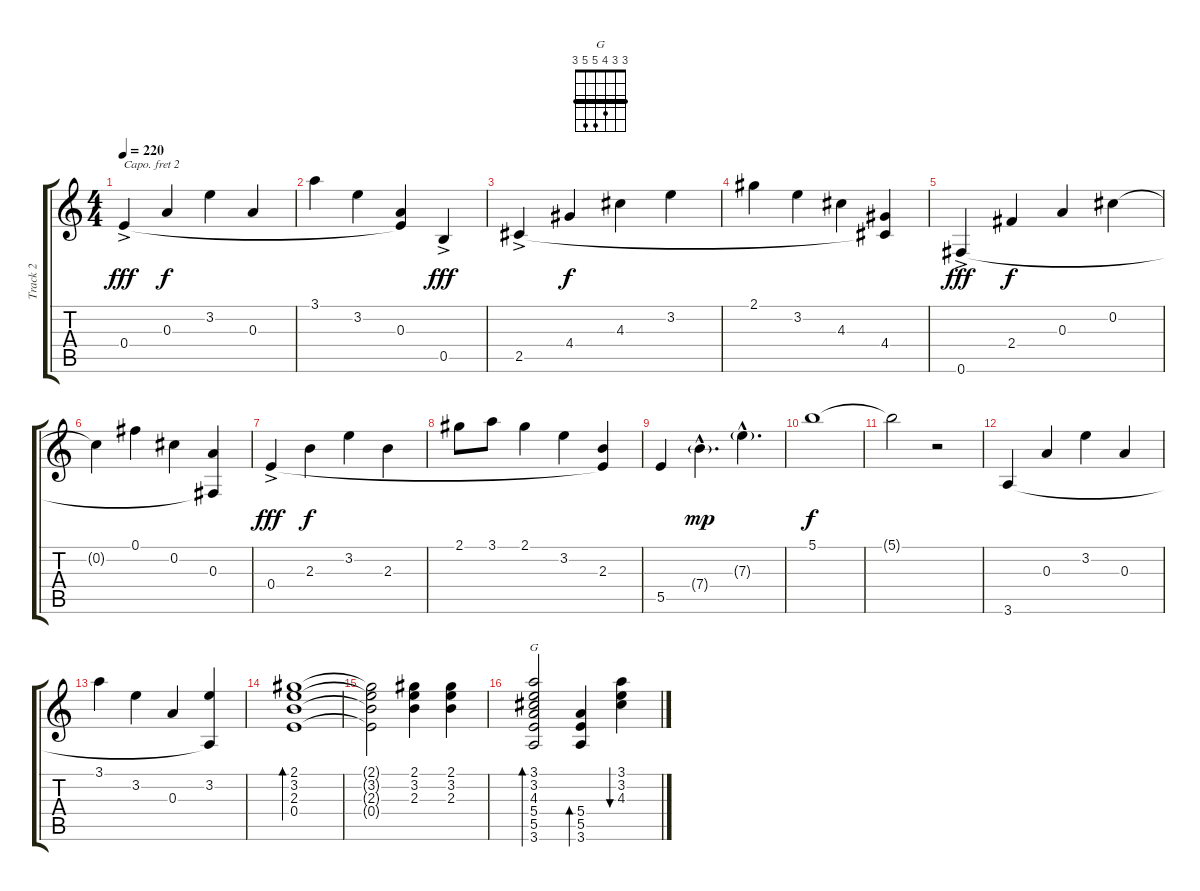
\track ("Track 2" "Track 2") {instrument acousticguitarnylon}
\staff {score tabs}
\capo 2
\tuning (E4 B3 G3 D3 A2 E2) {hide}
\chord ("G" 3 3 4 5 5 3) {barre 3}
\ts (4 4)
\tempo 220
\clef g2
\ks c
0.4{ac}.4{dy fff} 0.3.4{dy f} 3.2.4 0.3.4 |
3.1.4 3.2.4 (0.3 0.4{t}).4 0.5{ac}.4{dy fff} |
2.5{ac}.4 4.4.4{dy f} 4.3.4 3.2.4 |
2.1.4 3.2.4 4.3.4 (4.4 2.5{t}).4 |
0.6{ac}.4{dy fff} 2.4.4{dy f} 0.3.4 0.2.4 |
0.2{t}.4 0.1.4 0.2.4 (0.3 0.6{t}).4 |
0.4{ac}.4{dy fff} 2.3.4{dy f} 3.2.4 2.3.4 |
2.1.8 3.1.8 2.1.4 3.2.4 (2.3 0.4{t}).4 |
5.5.4 7.4{g hac}.4{d dy mp} 7.3{g hac}.4{d} |
5.1.1{dy f} |
5.1{t}.2 r.2 |
3.6.4 0.3.4 3.2.4 0.3.4 |
3.1.4 3.2.4 0.3.4 (3.2 3.6{t}).4 |
(2.1 3.2 2.3 0.4).1{bd 240} |
(2.1{t} 3.2{t} 2.3{t} 0.4{t}).2 (2.1 3.2 2.3).4 (2.1 3.2 2.3).4 |
(3.1 3.2 4.3 5.4 5.5 3.6).2{bd 60 ch "G"} (5.4 5.5 3.6).4{bd 60} (3.1 3.2 4.3).4{bu 60}
